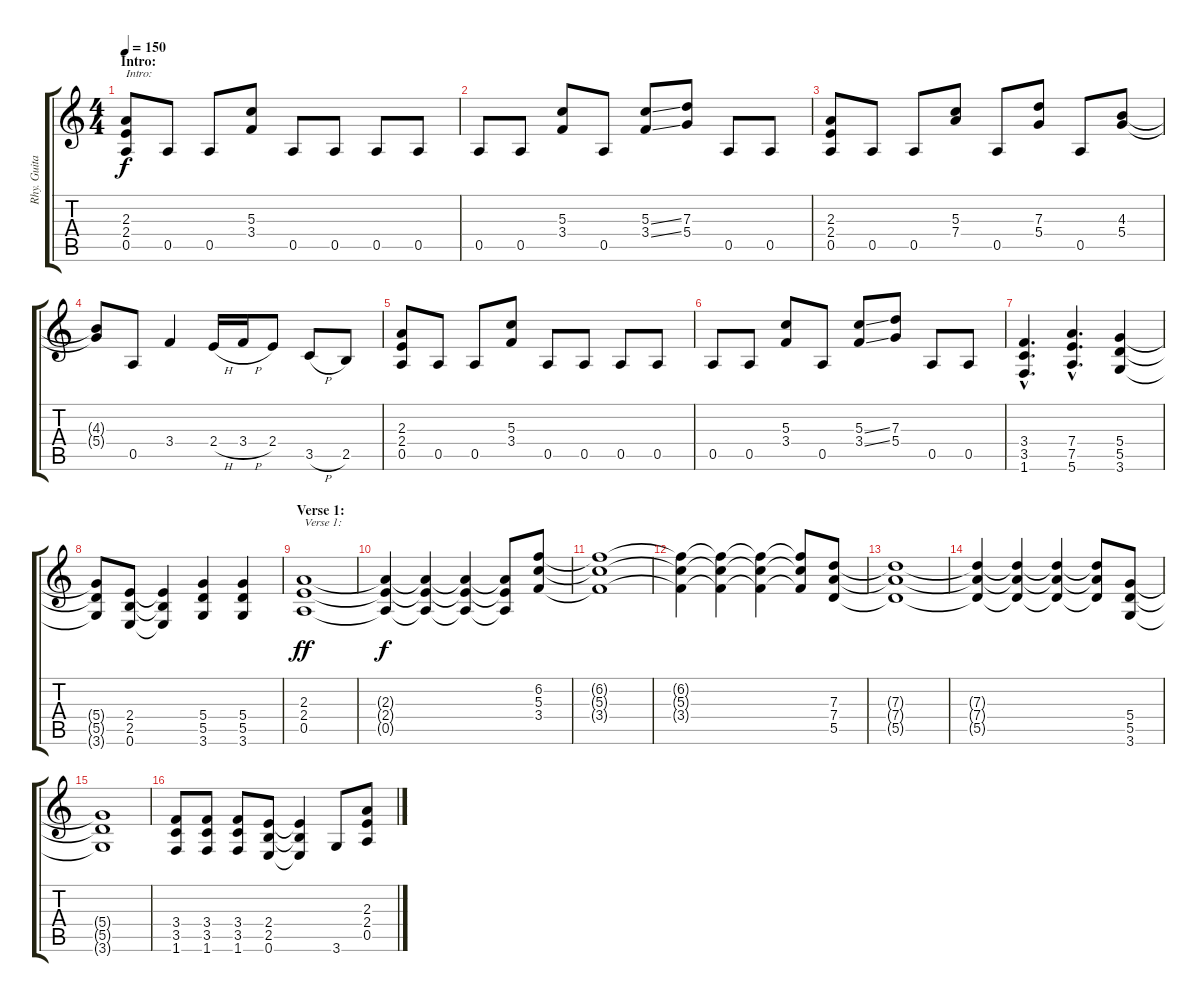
\track ("Rhy. Guitar 1" "Rhy. Guita") {instrument distortionguitar}
\staff {score tabs}
\tuning (E4 B3 G3 D3 A2 E2) {hide}
\ts (4 4)
\section ("" "Intro:")
\tempo 150
\clef g2
\ks c
(2.3 2.4 0.5).8{txt "Intro:" dy f instrument distortionguitar} 0.5.8 0.5.8 (5.3 3.4).8 0.5.8 0.5.8 0.5.8 0.5.8 |
0.5.8 0.5.8 (5.3 3.4).8 0.5.8 (5.3{ss} 3.4{ss}).8 (7.3 5.4).8 0.5.8 0.5.8 |
(2.3 2.4 0.5).8 0.5.8 0.5.8 (5.3 7.4).8 0.5.8 (7.3 5.4).8 0.5.8 (4.3 5.4).8 |
(4.3{t} 5.4{t}).8 0.5.8 3.4.4 2.4{h}.16 3.4{h}.16 2.4.8 3.5{h}.8 2.5.8 |
(2.3 2.4 0.5).8 0.5.8 0.5.8 (5.3 3.4).8 0.5.8 0.5.8 0.5.8 0.5.8 |
0.5.8 0.5.8 (5.3 3.4).8 0.5.8 (5.3{ss} 3.4{ss}).8 (7.3 5.4).8 0.5.8 0.5.8 |
(3.4{hac} 3.5{hac} 1.6{hac}).4{d} (7.4{hac} 7.5{hac} 5.6{hac}).4{d} (5.4 5.5 3.6).4 |
(5.4{t} 5.5{t} 3.6{t}).8 (2.4 2.5 0.6).8 (2.4{t} 2.5{t} 0.6{t}).4 (5.4 5.5 3.6).4 (5.4 5.5 3.6).4 |
\section ("" "Verse 1:")
(2.3 2.4 0.5).1{txt "Verse 1:" dy ff} |
(2.3{t} 2.4{t} 0.5{t}).4{dy f} (2.3{t} 2.4{t} 0.5{t}).4 (2.3{t} 2.4{t} 0.5{t}).4 (2.3{t} 2.4{t} 0.5{t}).8 (6.2 5.3 3.4).8 |
(6.2{t} 5.3{t} 3.4{t}).1 |
(6.2{t} 5.3{t} 3.4{t}).4 (6.2{t} 5.3{t} 3.4{t}).4 (6.2{t} 5.3{t} 3.4{t}).4 (6.2{t} 5.3{t} 3.4{t}).8 (7.3 7.4 5.5).8 |
(7.3{t} 7.4{t} 5.5{t}).1 |
(7.3{t} 7.4{t} 5.5{t}).4 (7.3{t} 7.4{t} 5.5{t}).4 (7.3{t} 7.4{t} 5.5{t}).4 (7.3{t} 7.4{t} 5.5{t}).8 (5.4 5.5 3.6).8 |
(5.4{t} 5.5{t} 3.6{t}).1 |
(3.4 3.5 1.6).8 (3.4 3.5 1.6).8 (3.4 3.5 1.6).8 (2.4 2.5 0.6).8 (2.4{t} 2.5{t} 0.6{t}).4 3.6.8 (2.3 2.4 0.5).8
